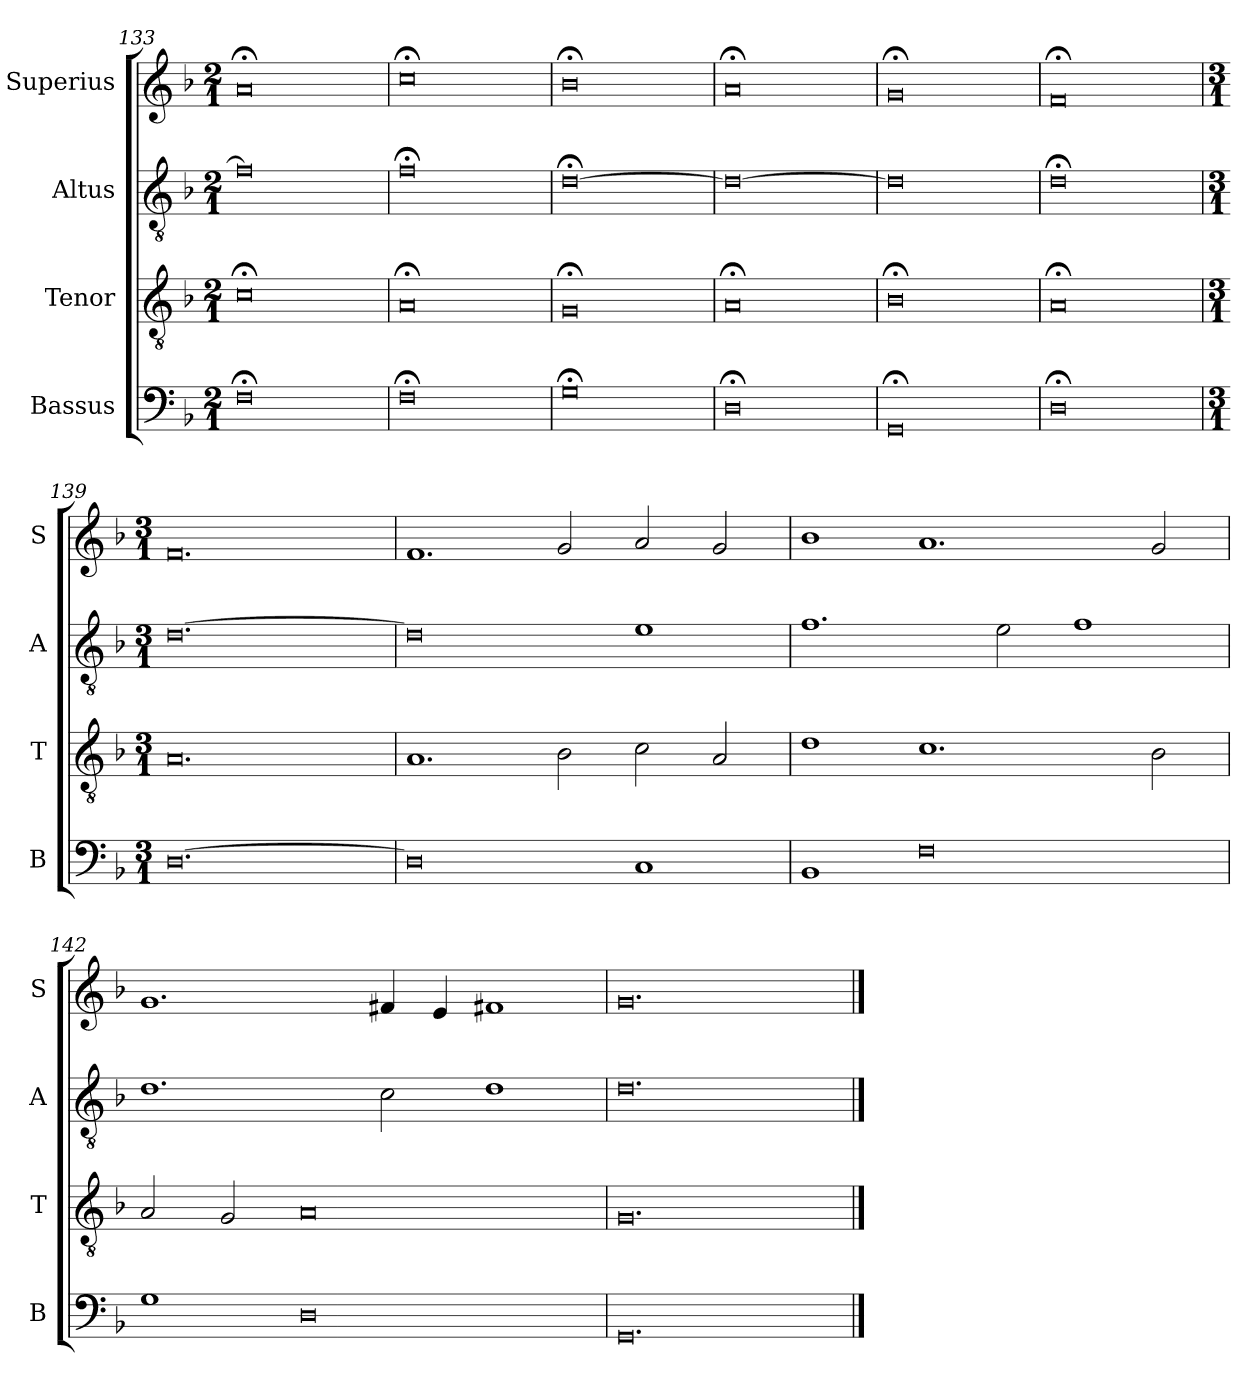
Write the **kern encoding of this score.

**kern	**kern	**kern	**kern
*part4	*part3	*part2	*part1
*staff4	*staff3	*staff2	*staff1
*I"Bassus	*I"Tenor	*I"Altus	*I"Superius
*I'B	*I'T	*I'A	*I'S
*clefF4	*clefGv2	*clefGv2	*clefG2
*k[b-]	*k[b-]	*k[b-]	*k[b-]
*M2/1	*M2/1	*M2/1	*M2/1
=133	=133	=133	=133
0F;<	0c;<	0f]	0a;<
=134	=134	=134	=134
0F;<	0A;<	0f;<	0cc;<
=135	=135	=135	=135
0G;<	0G;<	[0d;<	0b-;<
=136	=136	=136	=136
0D;<	0A;<	0d_	0a;<
=137	=137	=137	=137
0GG;<	0B-;<	0d]	0g;<
=138	=138	=138	=138
0D;<	0A;<	0d;<	0f;<
=139	=139	=139	=139
*M3/1	*M3/1	*M3/1	*M3/1
[0.D	0.A	[0.d	0.f
=140	=140	=140	=140
0D]	1.A	0d]	1.f
.	2B-\	.	2g/
1C	2c\	1e	2a/
.	2A/	.	2g/
=141	=141	=141	=141
1BB-	1d	1.f	1b-
0F	1.c	.	1.a
.	.	2e\	.
.	.	1f	.
.	2B-\	.	2g/
=142	=142	=142	=142
1G	2A/	1.d	1.g
.	2G/	.	.
0D	0A	.	.
.	.	2c\	4f#X/
.	.	.	4e/
.	.	1d	1f#X
=143	=143	=143	=143
0.GG	0.G	0.d	0.g
==	==	==	==
*-	*-	*-	*-
